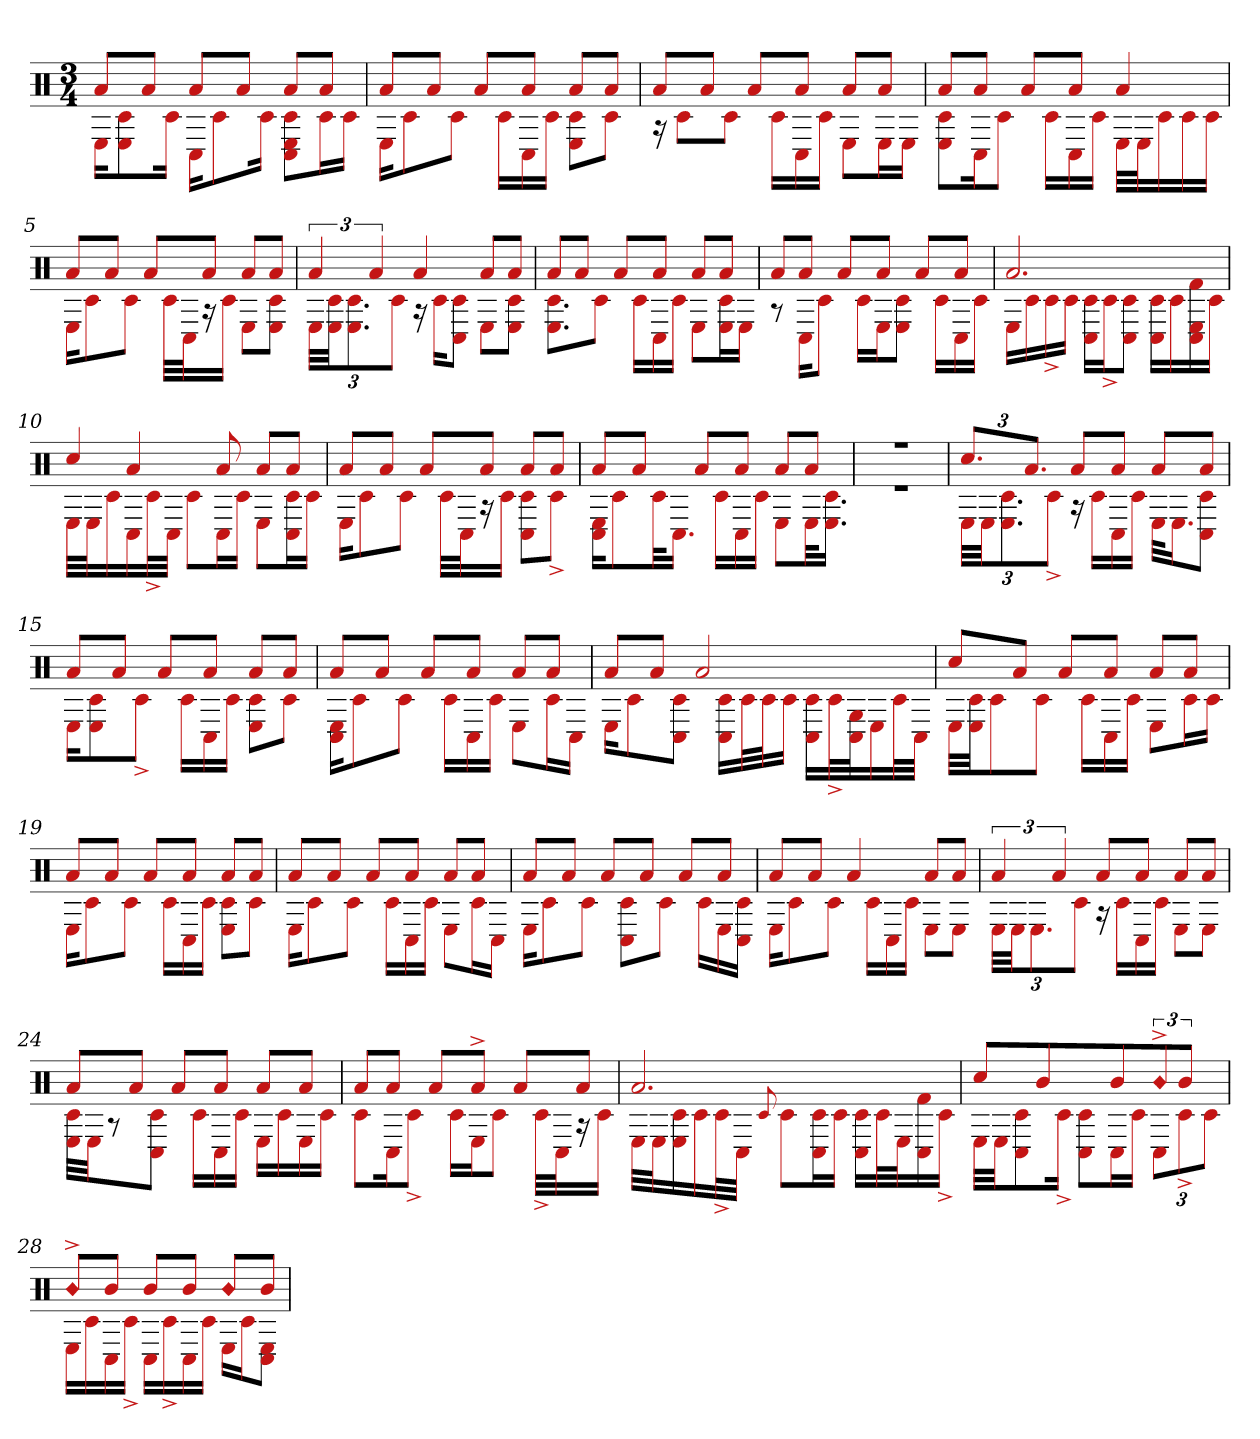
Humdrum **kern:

**kern
*part1
*staff1
*clefX
*k[]
*M3/4
=1
*^
8aL	16EKL
.	8E 8c#
8aJ	.
.	16c#Jk
8aL	16C#KL
.	8c#
8aJ	.
.	16c#Jk
8aL	8C# 8E 8c#L
8aJ	16c#L
.	16c#JJ
=2	=2
8aL	16EKL
.	8c#
8aJ	.
.	8c#J
8aL	.
.	16c#LL
8aJ	16C#
.	16c#JJ
8aL	8E 8c#L
8aJ	8c#J
=3	=3
8aL	16r
.	8c#L
8aJ	.
.	8c#J
8aL	.
.	16c#LL
8aJ	16C#
.	16c#JJ
8aL	8EL
8aJ	16EL
.	16EJJ
=4	=4
8aL	8E 8c#L
8aJ	16C#k
.	8c#J
8aL	.
.	16c#LL
8aJ	16C#
.	16c#JJ
4a	32ELLL
.	32EJ
.	16c#
.	16c#
.	16c#JJ
=5	=5
8aL	16EKL
.	8c#
8aJ	.
.	8c#J
8aL	.
.	32c#LLL
.	32C#J
8aJ	16r
.	16c#JJ
8aL	8EL
8aJ	8E 8c#J
=6	=6
12aJ	48ELLL
.	48E 48c#JJ
.	12.E 12.c#
6a	.
.	12c#J
4a	16r
.	16c#KL
.	8C# 8c#J
8aL	8EL
8aJ	8E 8c#J
=7	=7
8aL	8.E 8.c#L
8aJ	.
.	8c#J
8aL	.
.	16c#LL
8aJ	16C#
.	16c#JJ
8aL	8EL
8aJ	16c# 16EL
.	16EJJ
=8	=8
8aL	8r
8aJ	16C#KL
.	8c#J
8aL	.
.	16c#LL
8aJ	16EJ
.	8E 8c#J
8aL	.
.	16c#LL
8aJ	16C#
.	16c#JJ
=9	=9
2.a	16ELL
.	16c#
.	16c#^
.	16c#JJ
.	16C# 16c#LL
.	16c#^J
.	8C# 8c#J
.	16C# 16c#LL
.	16c#
.	16E 16C# 16f#
.	16c#JJ
=10	=10
8cc#J	32ELLL
.	32EJ
.	16c#
4a	16C#
.	32c#^L
.	32C#JJJ
.	8c#L
8a	16C#L
.	16c#JJ
8aL	8EL
8aJ	16C# 16c#L
.	16c#JJ
=11	=11
8aL	16EKL
.	8c#
8aJ	.
.	8c#J
8aL	.
.	32c#LLL
.	32C#J
8aJ	16r
.	16c#JJ
8aL	8C# 8c#L
8aJ	8c#^J
=12	=12
8aL	16C# 16EKL
.	8c#
8aJ	.
.	32c#kL
.	16.C#JJ
8aL	.
.	16c#LL
8aJ	16C#
.	16c#JJ
8aL	8EL
8aJ	32EkL
.	16.E 16.c#JJ
=13	=13
2.r	2.r
=14	=14
12.cc#L	48ELLL
.	48EJJ
.	12.E 12.c#
12.aJ	.
.	12c#^J
8aL	16r
.	16c#LL
8aJ	16C#
.	16c#JJ
8aL	32EKLL
.	16.EJ
8aJ	8C# 8c#J
=15	=15
8aL	16EKL
.	8E 8c#
8aJ	.
.	8c#^J
8aL	.
.	16c#LL
8aJ	16C#
.	16c#JJ
8aL	8E 8c#L
8aJ	8c#J
=16	=16
8aL	16C# 16EKL
.	8c#
8aJ	.
.	8c#J
8aL	.
.	16c#LL
8aJ	16C#
.	16c#JJ
8aL	8EL
8aJ	16c#L
.	16C#JJ
=17	=17
8aL	16EKL
.	8c#
8aJ	.
.	8c# 8C#J
2a	.
.	16c# 16C#LL
.	32c#L
.	32c#J
.	16c#JJ
.	16C# 16c#LL
.	32c#^L
.	32C# 32GJ
.	16E
.	32c#L
.	32C#JJJ
=18	=18
8cc#L	32ELLL
.	32E 32c#JJ
.	8c#
8aJ	.
.	8c#J
8aL	.
.	16c#LL
8aJ	16C#
.	16c#JJ
8aL	8EL
8aJ	16c#L
.	16c#JJ
=19	=19
8aL	16EKL
.	8c#
8aJ	.
.	8c#J
8aL	.
.	16c#LL
8aJ	16C#
.	16c#JJ
8aL	8E 8c#L
8aJ	8c#J
=20	=20
8aL	16EKL
.	8c#
8aJ	.
.	8c#J
8aL	.
.	16c#LL
8aJ	16C#
.	16c#JJ
8aL	8EL
8aJ	16c#L
.	16C#JJ
=21	=21
8aL	16EKL
.	8c#
8aJ	.
.	8c#J
8aL	.
.	8c# 8C#L
8aJ	.
.	8c#J
8aL	.
.	16c#LL
8aJ	16E
.	16c# 16C#JJ
=22	=22
8aL	16EKL
.	8c#
8aJ	.
.	8c#J
4a	.
.	16c#LL
.	16C#
.	16c#JJ
8aL	8EL
8aJ	8EJ
=23	=23
12aJ	48ELLL
.	48EJJ
.	12.E
6a	.
.	12c#J
8aL	16r
.	16c#LL
8aJ	16C#
.	16c#JJ
8aL	8EL
8aJ	8EJ
=24	=24
8aL	32c# 32ELLL
.	32EJJ
.	8r
8aJ	.
.	8C# 8c#J
8aL	.
.	16c#LL
8aJ	16C#
.	16c#JJ
8aL	16ELL
.	16c#
8aJ	16E
.	16c#JJ
=25	=25
8aL	8c#L
8aJ	16C#k
.	8c#^J
8aL	.
.	16c#LL
8a^J	16EJ
.	8c#J
8aL	.
.	32c#^LLL
.	32C#J
8aJ	16r
.	16c#JJ
=26	=26
2.a	32ELLL
.	32EJ
.	16E 16c#
.	16c#
.	32c#^L
.	32C#JJJ
.	8qqc#
.	8c#L
.	16C# 16c#L
.	16c#JJ
.	16C# 16c#LL
.	32c#L
.	32EJ
.	16f# 16C#
.	16c#^JJ
=27	=27
8cc#J	32ELLL
.	32EJJ
.	8c# 8C#
4b	.
.	16c#^Jk
.	8C# 8c#L
8b	16C#L
.	16c#JJ
!LO:N:head=diamond	!
12b^J	12C#L
6b	12c#^
.	12c#J
=28	=28
!LO:N:head=diamond	!
8b^L	16ELL
.	16c#
8bJ	16C#
.	16c#^JJ
8bL	16C#LL
.	16c#^
8bJ	16C#
.	16c#JJ
!LO:N:head=diamond	!
8bL	16ELL
.	16c#J
8bJ	8C# 8EJ
*v	*v
=
*-
